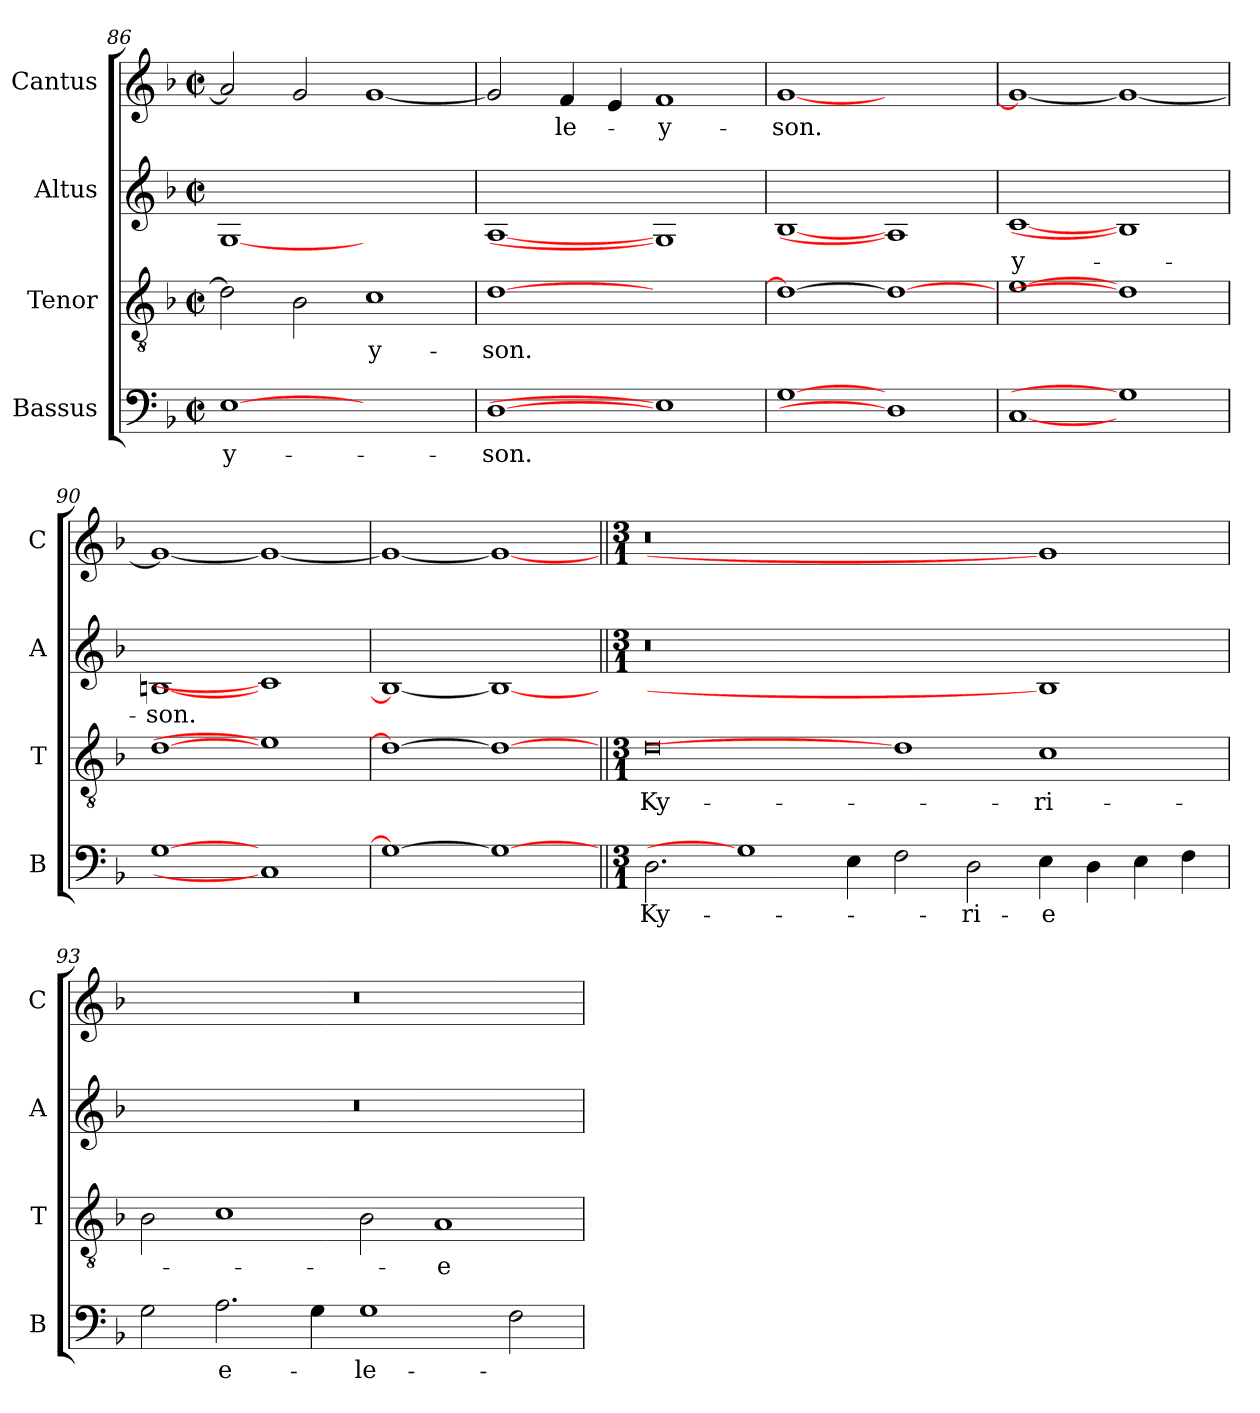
**kern	**text	**kern	**text	**kern	**text	**kern	**text
*part4	*part4	*part3	*part3	*part2	*part2	*part1	*part1
*staff4	*staff4	*staff3	*staff3	*staff2	*staff2	*staff1	*staff1
*I"Bassus	*	*I"Tenor	*	*I"Altus	*	*I"Cantus	*
*I'B	*	*I'T	*	*I'A	*	*I'C	*
*clefF4	*	*clefGv2	*	*clefG2	*	*clefG2	*
*k[b-]	*	*k[b-]	*	*k[b-]	*	*k[b-]	*
*F:	*	*F:	*	*F:	*	*F:	*
*M2/2	*	*M2/2	*	*M2/2	*	*M2/2	*
*met(c|)	*	*met(c|)	*	*met(c|)	*	*met(c|)	*
=86	=86	=86	=86	=86	=86	=86	=86
!	!LO:LY:b	!	!	!	!	!	!
[1E	-y-	2d\]	.	[1G	.	2a/]	.
.	.	2B-\	.	.	.	2g/	.
!	!	!	!LO:LY:b	!	!	!	!
1ryy	.	1c	-y-	1ryy	.	[1g	.
=87	=87	=87	=87	=87	=87	=87	=87
!	!LO:LY:b	!	!	!	!	!	!
!	!	!	!LO:LY:b	!	!	!	!
[1D	-son.	[1d	-son.	[1A	.	2g/]	.
!	!	!	!	!	!	!	!LO:LY:b
.	.	.	.	.	.	4f/	-le-
.	.	.	.	.	.	4e/	.
!	!	!	!	!	!	!	!LO:LY:b
1E]	.	1ryy	.	1G]	.	1f	-y-
=88	=88	=88	=88	=88	=88	=88	=88
!	!	!	!	!	!	!	!LO:LY:b
[1G	.	1d_	.	[1B-	.	[1g	-son.
1D]	.	1d_	.	1A]	.	1ryy	.
=89	=89	=89	=89	=89	=89	=89	=89
!	!	!	!	!	!LO:LY:b	!	!
[1C	.	[1e	.	[1c	-y-	1g_	.
1G]	.	1d]	.	1B-]	.	1g_	.
=90	=90	=90	=90	=90	=90	=90	=90
!	!	!	!	!	!LO:LY:b	!	!
[1G	.	[1d	.	[1Bn	-son.	1g_	.
1C]	.	1e]	.	1c]	.	1g_	.
=91	=91	=91	=91	=91	=91	=91	=91
1G_	.	1d_	.	1B_	.	1g_	.
1G_	.	1d_	.	1B_	.	1g_	.
!!LO:PB:g=z
=92||	=92||	=92||	=92||	=92||	=92||	=92||	=92||
*M3/1	*	*M3/1	*	*M3/1	*	*M3/1	*
!	!LO:LY:b	!	!	!	!	!	!
!	!	!	!LO:LY:b	!	!	!	!
2.D\	Ky-	0d	Ky-	0.r	.	0.r	.
1G]	.	.	.	.	.	.	.
4E\	.	.	.	.	.	.	.
2F\	.	1d]	.	.	.	.	.
!	!LO:LY:b	!	!	!	!	!	!
2D\	-ri-	.	.	.	.	.	.
!	!LO:LY:b	!	!	!	!	!	!
!	!	!	!LO:LY:b	!	!	!	!
4E\	-e	1c	-ri-	1B]	.	1g]	.
4D\	.	.	.	.	.	.	.
4E\	.	.	.	.	.	.	.
4F\	.	.	.	.	.	.	.
=93	=93	=93	=93	=93	=93	=93	=93
2G\	.	2B-\	.	0.r	.	0.r	.
!	!LO:LY:b	!	!	!	!	!	!
2.A\	e-	1c	.	.	.	.	.
4G\	.	.	.	.	.	.	.
!	!LO:LY:b	!	!	!	!	!	!
1G	-le-	2B-\	.	.	.	.	.
!	!	!	!LO:LY:b	!	!	!	!
.	.	1A	-e	.	.	.	.
2F\	.	.	.	.	.	.	.
=	=	=	=	=	=	=	=
*-	*-	*-	*-	*-	*-	*-	*-
